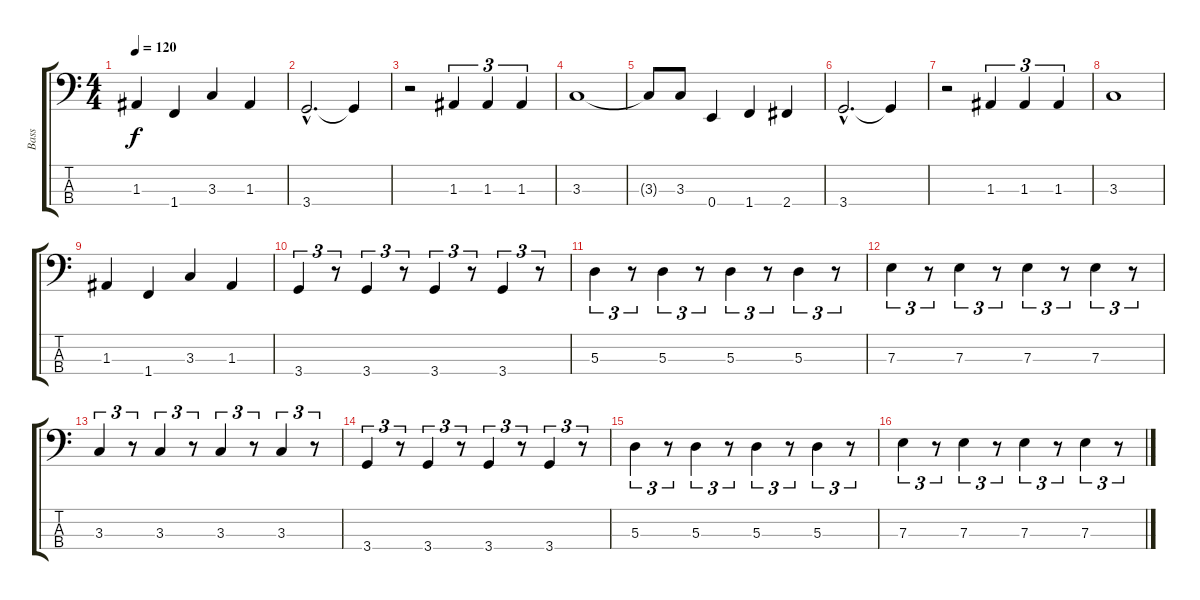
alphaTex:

\track ("Bass" "Bass") {instrument electricbassfinger}
\staff {score tabs}
\tuning (G2 D2 A1 E1) {hide}
\ts (4 4)
\tempo 120
\clef f4
\ks c
1.3.4{dy f} 1.4.4 3.3.4 1.3.4 |
3.4{hac}.2{d} 3.4{t}.4 |
r.2 1.3.4{tu (3 2)} 1.3.4{tu (3 2)} 1.3.4{tu (3 2)} |
3.3.1 |
3.3{t}.8 3.3.8 0.4.4 1.4.4 2.4.4 |
3.4{hac}.2{d} 3.4{t}.4 |
r.2 1.3.4{tu (3 2)} 1.3.4{tu (3 2)} 1.3.4{tu (3 2)} |
3.3.1 |
1.3.4 1.4.4 3.3.4 1.3.4 |
3.4.4{tu (3 2)} r.8{tu (3 2)} 3.4.4{tu (3 2)} r.8{tu (3 2)} 3.4.4{tu (3 2)} r.8{tu (3 2)} 3.4.4{tu (3 2)} r.8{tu (3 2)} |
5.3.4{tu (3 2)} r.8{tu (3 2)} 5.3.4{tu (3 2)} r.8{tu (3 2)} 5.3.4{tu (3 2)} r.8{tu (3 2)} 5.3.4{tu (3 2)} r.8{tu (3 2)} |
7.3.4{tu (3 2)} r.8{tu (3 2)} 7.3.4{tu (3 2)} r.8{tu (3 2)} 7.3.4{tu (3 2)} r.8{tu (3 2)} 7.3.4{tu (3 2)} r.8{tu (3 2)} |
3.3.4{tu (3 2)} r.8{tu (3 2)} 3.3.4{tu (3 2)} r.8{tu (3 2)} 3.3.4{tu (3 2)} r.8{tu (3 2)} 3.3.4{tu (3 2)} r.8{tu (3 2)} |
3.4.4{tu (3 2)} r.8{tu (3 2)} 3.4.4{tu (3 2)} r.8{tu (3 2)} 3.4.4{tu (3 2)} r.8{tu (3 2)} 3.4.4{tu (3 2)} r.8{tu (3 2)} |
5.3.4{tu (3 2)} r.8{tu (3 2)} 5.3.4{tu (3 2)} r.8{tu (3 2)} 5.3.4{tu (3 2)} r.8{tu (3 2)} 5.3.4{tu (3 2)} r.8{tu (3 2)} |
7.3.4{tu (3 2)} r.8{tu (3 2)} 7.3.4{tu (3 2)} r.8{tu (3 2)} 7.3.4{tu (3 2)} r.8{tu (3 2)} 7.3.4{tu (3 2)} r.8{tu (3 2)}
